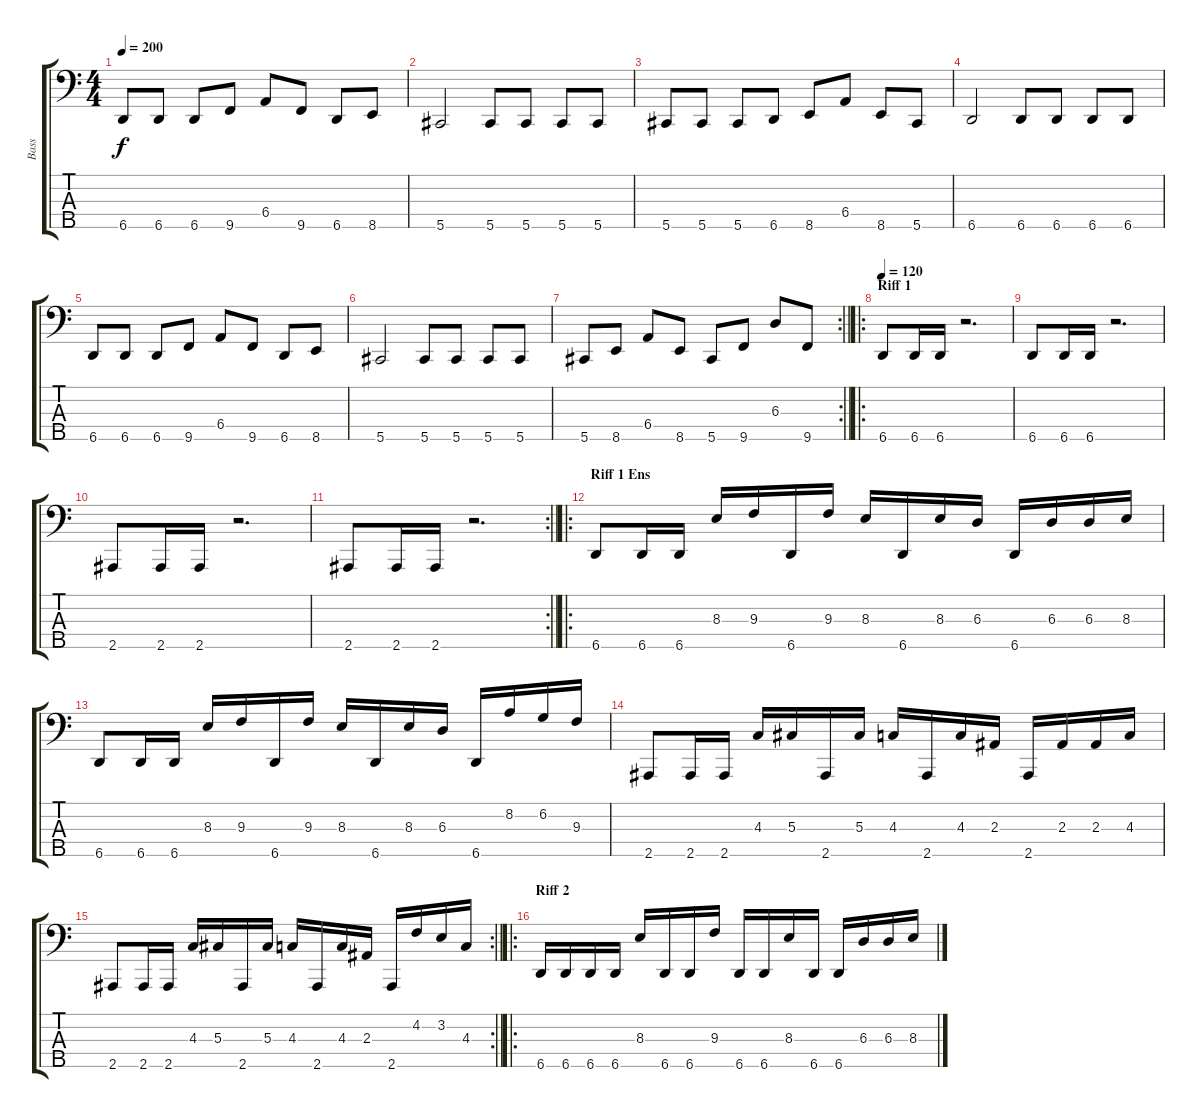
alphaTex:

\track ("Bass" "Bass") {instrument electricbassfinger}
\staff {score tabs}
\tuning (Gb2 Db2 Ab1 Eb1 Ab0) {hide}
\ts (4 4)
\tempo 200
\clef f4
\ks c
6.5.8{dy f} 6.5.8 6.5.8 9.5.8 6.4.8 9.5.8 6.5.8 8.5.8 |
5.5.2 5.5.8 5.5.8 5.5.8 5.5.8 |
5.5.8 5.5.8 5.5.8 6.5.8 8.5.8 6.4.8 8.5.8 5.5.8 |
6.5.2 6.5.8 6.5.8 6.5.8 6.5.8 |
6.5.8 6.5.8 6.5.8 9.5.8 6.4.8 9.5.8 6.5.8 8.5.8 |
5.5.2 5.5.8 5.5.8 5.5.8 5.5.8 |
\rc 2
\barLineRight lightlight
5.5.8 8.5.8 6.4.8 8.5.8 5.5.8 9.5.8 6.3.8 9.5.8 |
\ro
\section ("" "Riff 1")
\tempo 120
6.5.8 6.5.16 6.5.16 r.2{d} |
6.5.8 6.5.16 6.5.16 r.2{d} |
2.5.8 2.5.16 2.5.16 r.2{d} |
\rc 2
\barLineRight lightlight
2.5.8 2.5.16 2.5.16 r.2{d} |
\ro
\section ("" "Riff 1 Ens")
6.5.8 6.5.16 6.5.16 8.3.16 9.3.16 6.5.16 9.3.16 8.3.16 6.5.16 8.3.16 6.3.16 6.5.16 6.3.16 6.3.16 8.3.16 |
6.5.8 6.5.16 6.5.16 8.3.16 9.3.16 6.5.16 9.3.16 8.3.16 6.5.16 8.3.16 6.3.16 6.5.16 8.2.16 6.2.16 9.3.16 |
2.5.8 2.5.16 2.5.16 4.3.16 5.3.16 2.5.16 5.3.16 4.3.16 2.5.16 4.3.16 2.3.16 2.5.16 2.3.16 2.3.16 4.3.16 |
\rc 2
\barLineRight lightlight
2.5.8 2.5.16 2.5.16 4.3.16 5.3.16 2.5.16 5.3.16 4.3.16 2.5.16 4.3.16 2.3.16 2.5.16 4.2.16 3.2.16 4.3.16 |
\ro
\section ("" "Riff 2")
6.5.16 6.5.16 6.5.16 6.5.16 8.3.16 6.5.16 6.5.16 9.3.16 6.5.16 6.5.16 8.3.16 6.5.16 6.5.16 6.3.16 6.3.16 8.3.16
